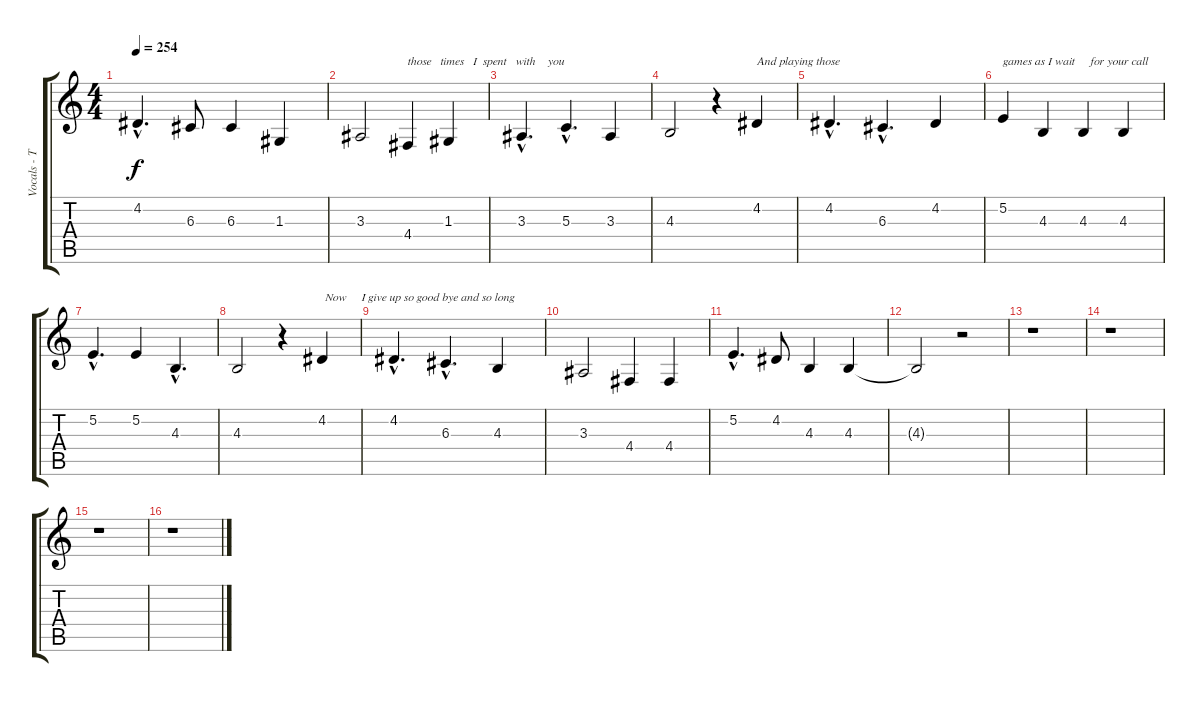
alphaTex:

\track ("Vocals - Tom " "Vocals - T") {instrument tenorsax}
\staff {score tabs}
\tuning (E4 B3 G3 D3 A2 E2) {hide}
\ts (4 4)
\tempo 254
\clef g2
\ks c
4.2{hac}.4{d dy f} 6.3.8 6.3.4 1.3.4 |
3.3.2 4.4.4{txt "those   times   I  spent   with    you"} 1.3.4 |
3.3{hac}.4{d} 5.3{hac}.4{d} 3.3.4 |
4.3.2 r.4 4.2.4{txt "And playing those "} |
4.2{hac}.4{d} 6.3{hac}.4{d} 4.2.4 |
5.2.4{txt "games as I wait     for your call"} 4.3.4 4.3.4 4.3.4 |
5.2{hac}.4{d} 5.2.4 4.3{hac}.4{d} |
4.3.2 r.4 4.2.4{txt " Now     I give up so good bye and so long"} |
4.2{hac}.4{d} 6.3{hac}.4{d} 4.3.4 |
3.3.2 4.4.4 4.4.4 |
5.2{hac}.4{d} 4.2.8 4.3.4 4.3.4 |
4.3{t}.2 r.2 |
r.1 |
r.1 |
r.1 |
r.1
